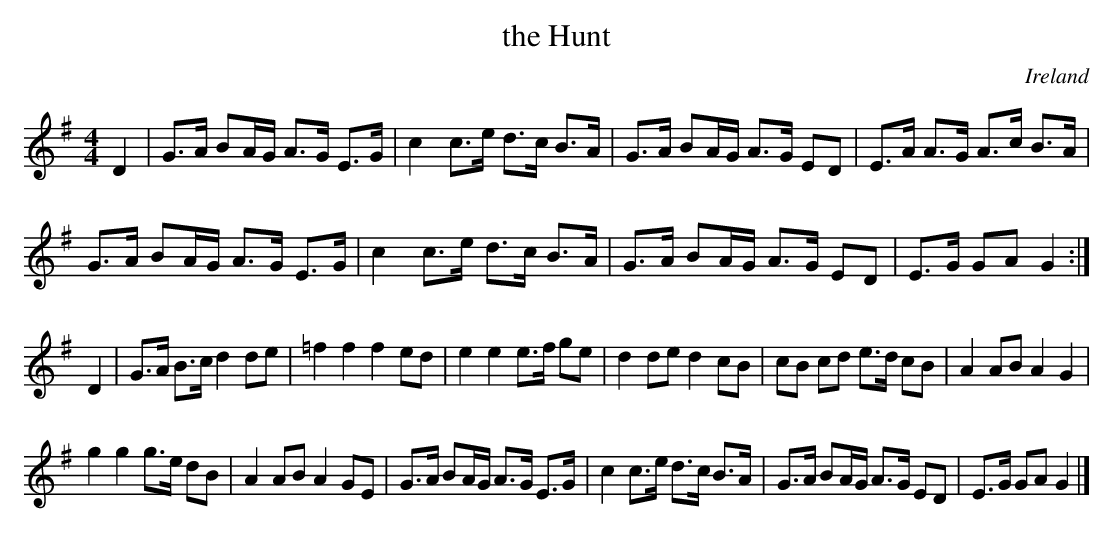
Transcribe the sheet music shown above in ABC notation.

X:1
T:the Hunt
O:Ireland
M:4/4
K:G
D2|\
G>A BA/G/ A>G E>G | c2 c>e d>c B>A|\
G>A BA/G/ A>G ED  | E>A A>G A>c B>A|
G>A BA/G/ A>G E>G | c2 c>e d>c B>A| \
G>A BA/G/ A>G ED  | E>G GA G2:|
D2 |\
G>A B>c d2de |=f2 f2 f2 ed| \
e2 e2 e>f ge |d2 de d2 cB| \
cB cd e>d cB | A2AB A2G2|
g2 g2 g>e dB | A2 AB A2GE| \
G>A BA/G/ A>G E>G|c2 c>e d>c B>A|\
G>A BA/G/ A>G ED | E>G GA G2|]
